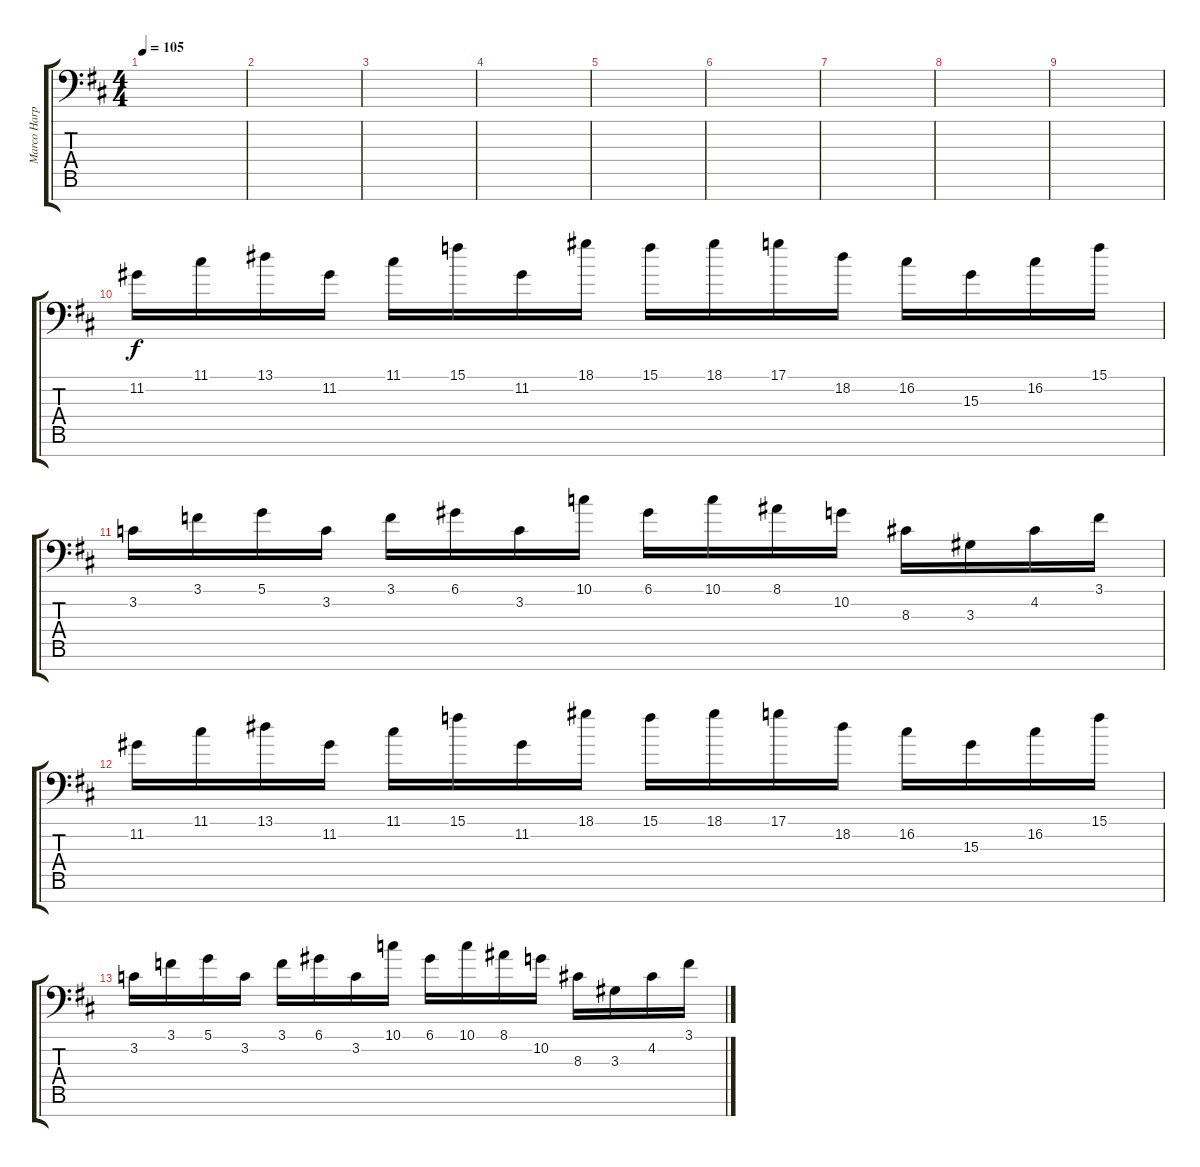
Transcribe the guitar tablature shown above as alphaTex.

\track ("Marco Harp" "Marco Harp") {instrument harpsichord}
\staff {score tabs}
\tuning (D4 A3 F3 C3 G2 D2 A1) {hide}
\ts (4 4)
\tempo 105
\clef f4
\ks d
|
|
|
|
|
|
|
|
|
11.2.16 11.1.16 13.1.16 11.2.16 11.1.16 15.1.16 11.2.16 18.1.16 15.1.16 18.1.16 17.1.16 18.2.16 16.2.16 15.3.16 16.2.16 15.1.16 |
3.2.16 3.1.16 5.1.16 3.2.16 3.1.16 6.1.16 3.2.16 10.1.16 6.1.16 10.1.16 8.1.16 10.2.16 8.3.16 3.3.16 4.2.16 3.1.16 |
11.2.16 11.1.16 13.1.16 11.2.16 11.1.16 15.1.16 11.2.16 18.1.16 15.1.16 18.1.16 17.1.16 18.2.16 16.2.16 15.3.16 16.2.16 15.1.16 |
3.2.16 3.1.16 5.1.16 3.2.16 3.1.16 6.1.16 3.2.16 10.1.16 6.1.16 10.1.16 8.1.16 10.2.16 8.3.16 3.3.16 4.2.16 3.1.16
